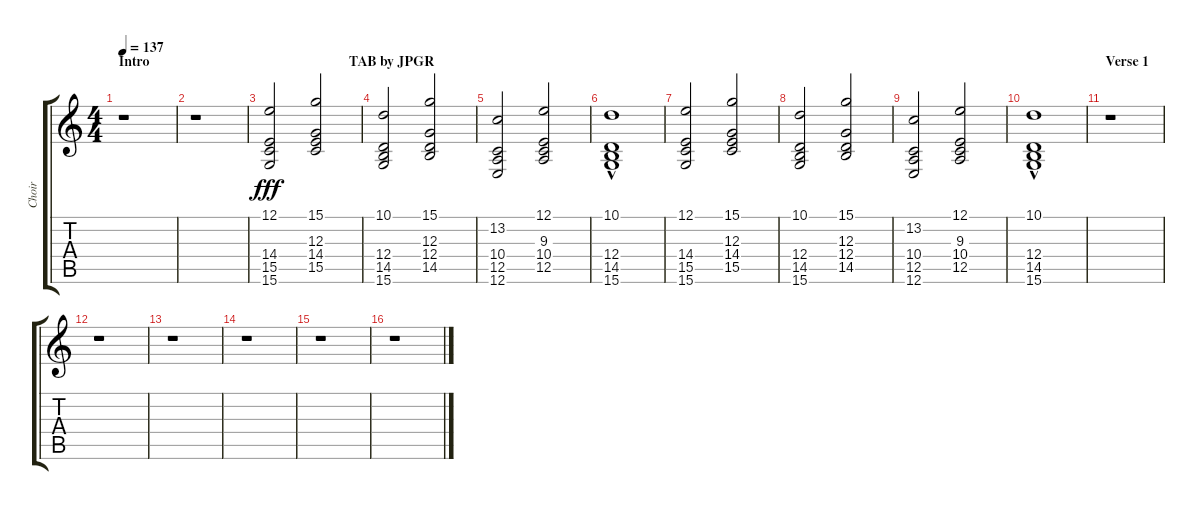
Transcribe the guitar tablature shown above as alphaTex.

\track ("Choir" "Choir") {instrument choiraahs}
\staff {score tabs}
\tuning (E4 B3 G3 D3 A2 E2) {hide}
\ts (4 4)
\section ("" "Intro                                                         TAB by JPGR        ")
\tempo 137
\clef g2
\ks c
r.1{dy fff instrument choiraahs} |
r.1 |
(12.1 14.4 15.5 15.6).2 (15.1 12.3 14.4 15.5).2 |
(10.1 12.4 14.5 15.6).2 (15.1 12.3 12.4 14.5).2 |
(13.2 10.4 12.5 12.6).2 (12.1 9.3 10.4 12.5).2 |
(10.1 12.4{hac} 14.5{hac} 15.6).1 |
(12.1 14.4 15.5 15.6).2 (15.1 12.3 14.4 15.5).2 |
(10.1 12.4 14.5 15.6).2 (15.1 12.3 12.4 14.5).2 |
(13.2 10.4 12.5 12.6).2 (12.1 9.3 10.4 12.5).2 |
(10.1 12.4{hac} 14.5{hac} 15.6).1 |
\section ("" "Verse 1")
r.1 |
r.1 |
r.1 |
r.1 |
r.1 |
r.1
